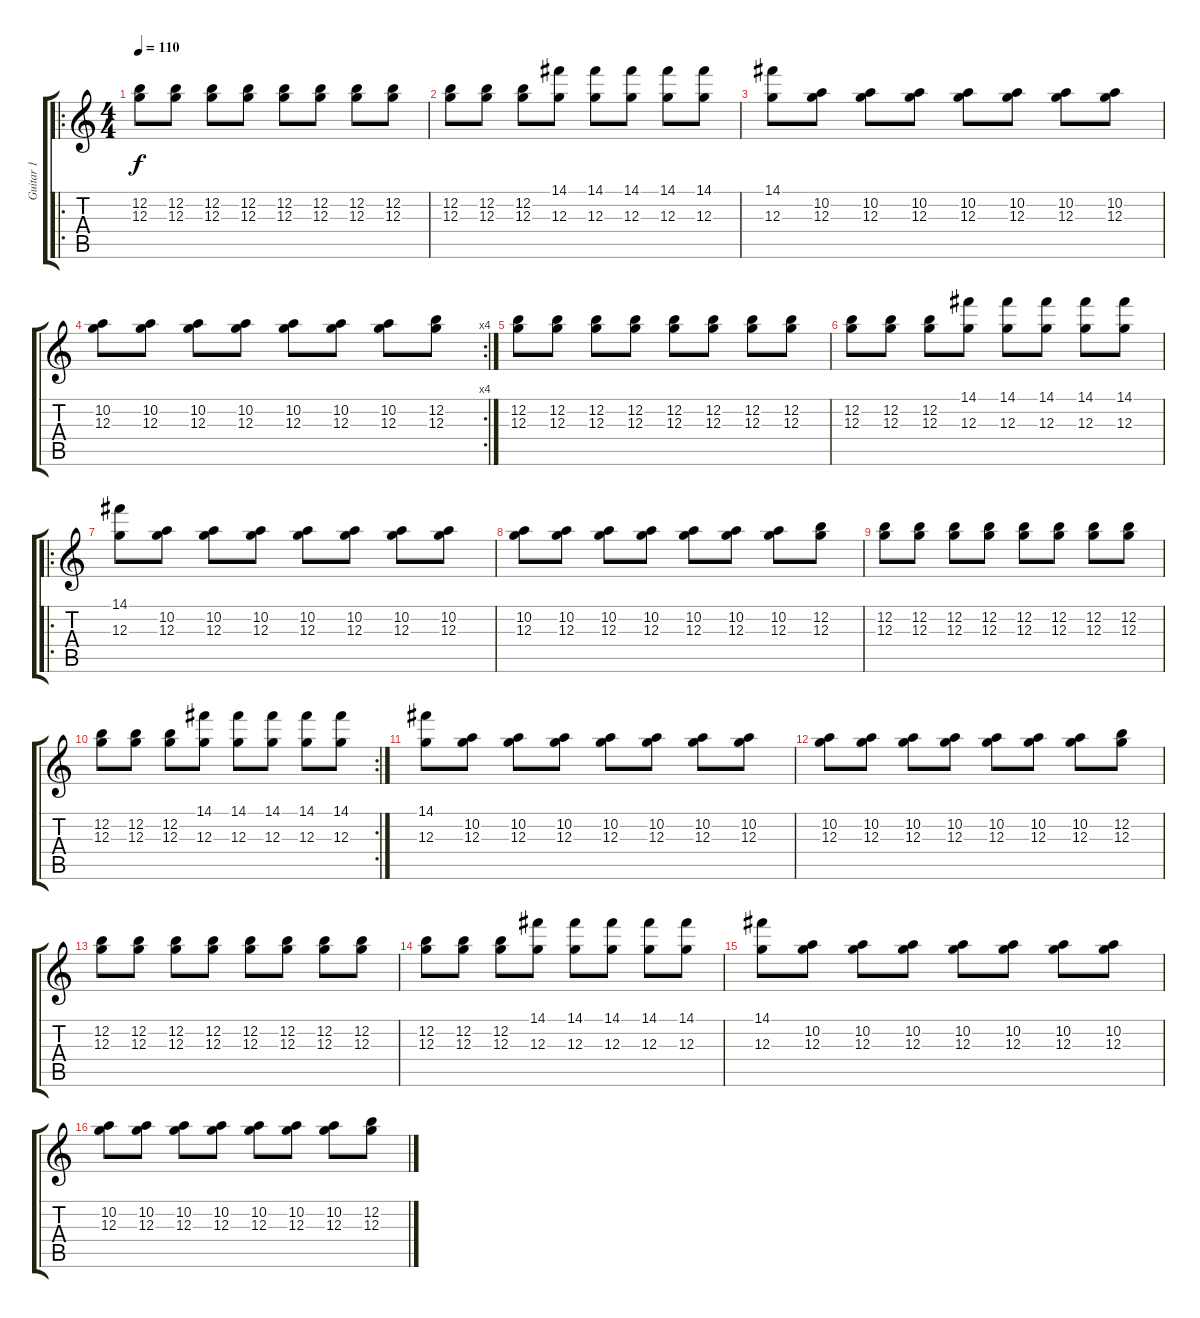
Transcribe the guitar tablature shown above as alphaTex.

\track ("Guitar 1" "Guitar 1") {instrument electricguitarclean}
\staff {score tabs}
\tuning (E4 B3 G3 D3 A2 E2) {hide}
\ro
\ts (4 4)
\tempo 110
\clef g2
\ks c
(12.2 12.3).8{dy f instrument electricguitarclean} (12.2 12.3).8 (12.2 12.3).8 (12.2 12.3).8 (12.2 12.3).8 (12.2 12.3).8 (12.2 12.3).8 (12.2 12.3).8 |
(12.2 12.3).8 (12.2 12.3).8 (12.2 12.3).8 (14.1 12.3).8 (14.1 12.3).8 (14.1 12.3).8 (14.1 12.3).8 (14.1 12.3).8 |
(14.1 12.3).8 (10.2 12.3).8 (10.2 12.3).8 (10.2 12.3).8 (10.2 12.3).8 (10.2 12.3).8 (10.2 12.3).8 (10.2 12.3).8 |
\rc 4
(10.2 12.3).8 (10.2 12.3).8 (10.2 12.3).8 (10.2 12.3).8 (10.2 12.3).8 (10.2 12.3).8 (10.2 12.3).8 (12.2 12.3).8 |
(12.2 12.3).8 (12.2 12.3).8 (12.2 12.3).8 (12.2 12.3).8 (12.2 12.3).8 (12.2 12.3).8 (12.2 12.3).8 (12.2 12.3).8 |
(12.2 12.3).8 (12.2 12.3).8 (12.2 12.3).8 (14.1 12.3).8 (14.1 12.3).8 (14.1 12.3).8 (14.1 12.3).8 (14.1 12.3).8 |
\ro
(14.1 12.3).8 (10.2 12.3).8 (10.2 12.3).8 (10.2 12.3).8 (10.2 12.3).8 (10.2 12.3).8 (10.2 12.3).8 (10.2 12.3).8 |
(10.2 12.3).8 (10.2 12.3).8 (10.2 12.3).8 (10.2 12.3).8 (10.2 12.3).8 (10.2 12.3).8 (10.2 12.3).8 (12.2 12.3).8 |
(12.2 12.3).8 (12.2 12.3).8 (12.2 12.3).8 (12.2 12.3).8 (12.2 12.3).8 (12.2 12.3).8 (12.2 12.3).8 (12.2 12.3).8 |
\rc 2
(12.2 12.3).8 (12.2 12.3).8 (12.2 12.3).8 (14.1 12.3).8 (14.1 12.3).8 (14.1 12.3).8 (14.1 12.3).8 (14.1 12.3).8 |
(14.1 12.3).8 (10.2 12.3).8 (10.2 12.3).8 (10.2 12.3).8 (10.2 12.3).8 (10.2 12.3).8 (10.2 12.3).8 (10.2 12.3).8 |
(10.2 12.3).8 (10.2 12.3).8 (10.2 12.3).8 (10.2 12.3).8 (10.2 12.3).8 (10.2 12.3).8 (10.2 12.3).8 (12.2 12.3).8 |
(12.2 12.3).8 (12.2 12.3).8 (12.2 12.3).8 (12.2 12.3).8 (12.2 12.3).8 (12.2 12.3).8 (12.2 12.3).8 (12.2 12.3).8 |
(12.2 12.3).8 (12.2 12.3).8 (12.2 12.3).8 (14.1 12.3).8 (14.1 12.3).8 (14.1 12.3).8 (14.1 12.3).8 (14.1 12.3).8 |
(14.1 12.3).8 (10.2 12.3).8 (10.2 12.3).8 (10.2 12.3).8 (10.2 12.3).8 (10.2 12.3).8 (10.2 12.3).8 (10.2 12.3).8 |
(10.2 12.3).8 (10.2 12.3).8 (10.2 12.3).8 (10.2 12.3).8 (10.2 12.3).8 (10.2 12.3).8 (10.2 12.3).8 (12.2 12.3).8
